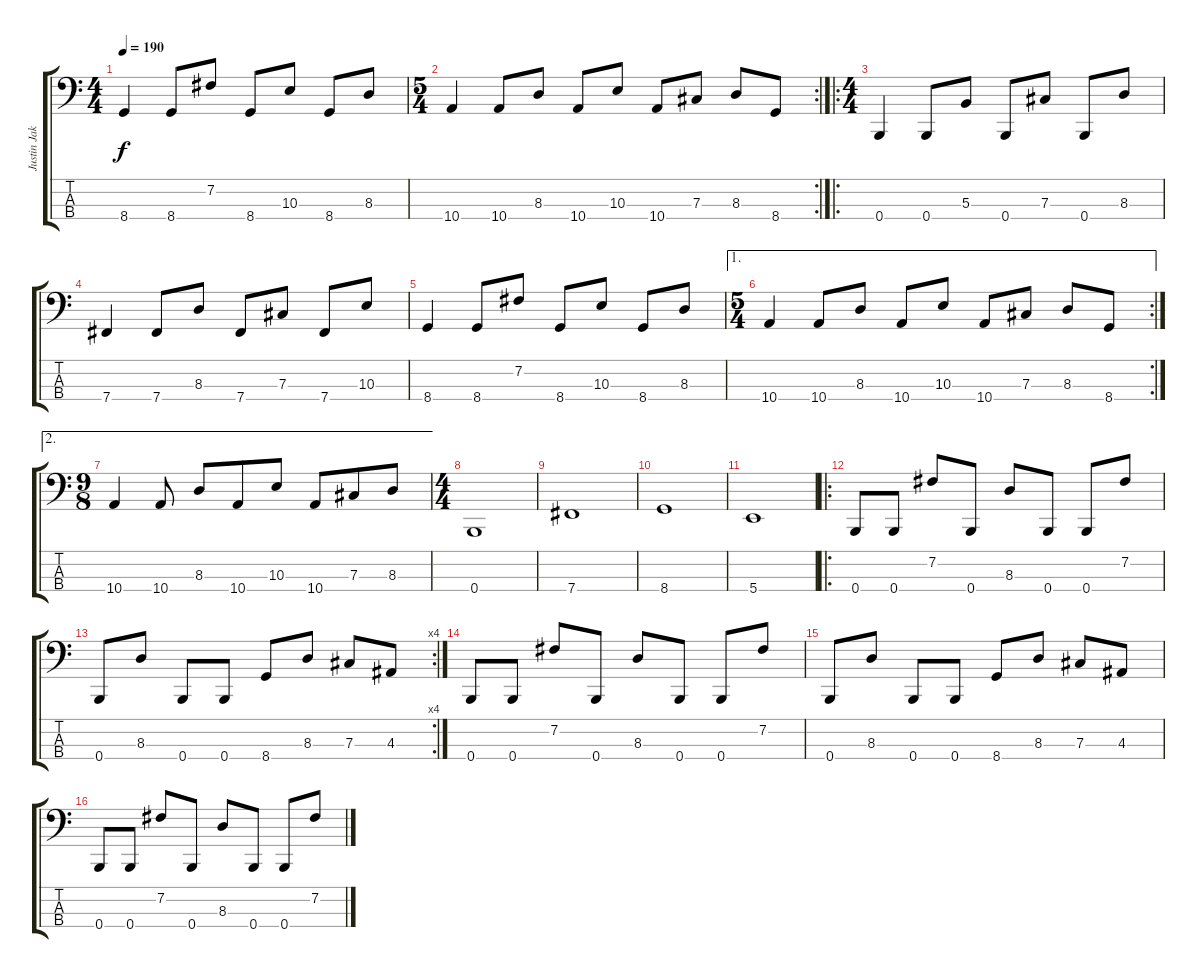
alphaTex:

\track ("Justin Jakimiak (Bass)" "Justin Jak") {instrument electricbasspick}
\staff {score tabs}
\tuning (E2 B1 Gb1 B0) {hide}
\ts (4 4)
\tempo 190
\clef f4
\ks c
8.4.4{dy f} 8.4.8 7.2.8 8.4.8 10.3.8 8.4.8 8.3.8 |
\rc 2
\ts (5 4)
10.4.4 10.4.8 8.3.8 10.4.8 10.3.8 10.4.8 7.3.8 8.3.8 8.4.8 |
\ro
\ts (4 4)
0.4.4 0.4.8 5.3.8 0.4.8 7.3.8 0.4.8 8.3.8 |
7.4.4 7.4.8 8.3.8 7.4.8 7.3.8 7.4.8 10.3.8 |
8.4.4 8.4.8 7.2.8 8.4.8 10.3.8 8.4.8 8.3.8 |
\ae 1
\rc 2
\ts (5 4)
10.4.4 10.4.8 8.3.8 10.4.8 10.3.8 10.4.8 7.3.8 8.3.8 8.4.8 |
\ae 2
\ts (9 8)
10.4.4 10.4.8 8.3.8 10.4.8 10.3.8 10.4.8 7.3.8 8.3.8 |
\ts (4 4)
0.4.1 |
7.4.1 |
8.4.1 |
5.4.1 |
\ro
0.4.8 0.4.8 7.2.8 0.4.8 8.3.8 0.4.8 0.4.8 7.2.8 |
\rc 4
0.4.8 8.3.8 0.4.8 0.4.8 8.4.8 8.3.8 7.3.8 4.3.8 |
0.4.8 0.4.8 7.2.8 0.4.8 8.3.8 0.4.8 0.4.8 7.2.8 |
0.4.8 8.3.8 0.4.8 0.4.8 8.4.8 8.3.8 7.3.8 4.3.8 |
0.4.8 0.4.8 7.2.8 0.4.8 8.3.8 0.4.8 0.4.8 7.2.8
